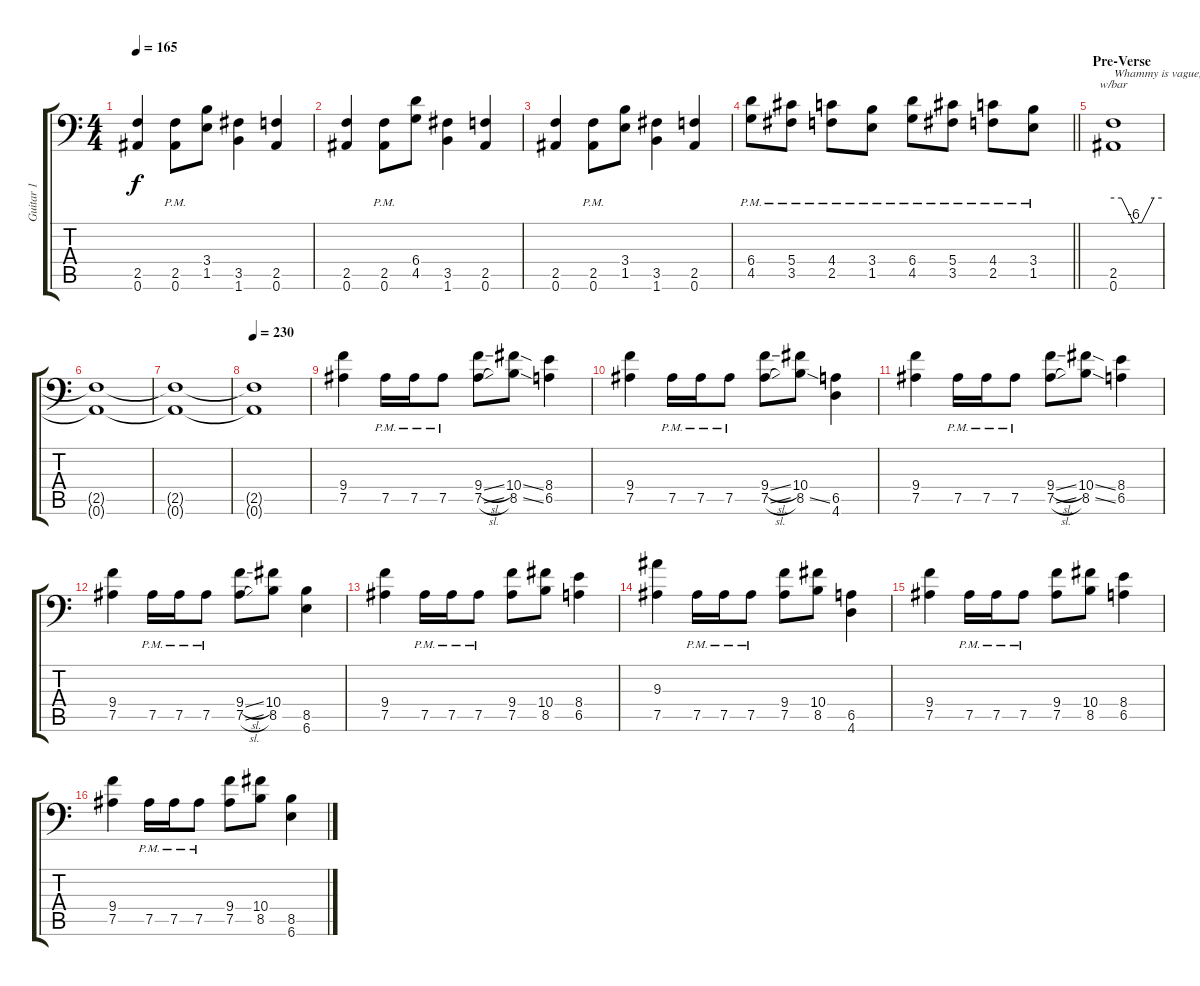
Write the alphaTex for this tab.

\track ("Guitar 1" "Guitar 1") {instrument distortionguitar}
\staff {score tabs}
\tuning (Bb3 F3 Db3 Ab2 Eb2 Bb1) {hide}
\ts (4 4)
\tempo 165
\clef f4
\ks c
(2.5 0.6).4{dy f} (2.5{pm} 0.6{pm}).8 (3.4 1.5).8 (3.5 1.6).4 (2.5 0.6).4 |
(2.5 0.6).4 (2.5{pm} 0.6{pm}).8 (6.4 4.5).8 (3.5 1.6).4 (2.5 0.6).4 |
(2.5 0.6).4 (2.5{pm} 0.6{pm}).8 (3.4 1.5).8 (3.5 1.6).4 (2.5 0.6).4 |
\barLineRight lightlight
(6.4{pm} 4.5{pm}).8 (5.4{pm} 3.5{pm}).8 (4.4{pm} 2.5{pm}).8 (3.4{pm} 1.5{pm}).8 (6.4{pm} 4.5{pm}).8 (5.4{pm} 3.5{pm}).8 (4.4{pm} 2.5{pm}).8 (3.4{pm} 1.5{pm}).8 |
\section ("" "Pre-Verse")
(2.5 0.6).1{tbe (custom default 0 0 10 0 25 -24 35 -24 50 0 60 0) txt "Whammy is vague, mess around to work it out proper"} |
(2.5{t} 0.6{t}).1 |
(2.5{t} 0.6{t}).1 |
\tempo 230
(2.5{t} 0.6{t}).1 |
(9.4 7.5).4 7.5{pm}.16 7.5{pm}.16 7.5{pm}.8 (9.4{sl} 7.5{sl}).8 (10.4{ss} 8.5{ss}).8 (8.4 6.5).4 |
(9.4 7.5).4 7.5{pm}.16 7.5{pm}.16 7.5{pm}.8 (9.4{sl} 7.5{sl}).8 (10.4 8.5{ss}).8 (6.5 4.6).4 |
(9.4 7.5).4 7.5{pm}.16 7.5{pm}.16 7.5{pm}.8 (9.4{sl} 7.5{sl}).8 (10.4{ss} 8.5{ss}).8 (8.4 6.5).4 |
(9.4 7.5).4 7.5{pm}.16 7.5{pm}.16 7.5{pm}.8 (9.4{sl} 7.5{sl}).8 (10.4 8.5).8 (8.5 6.6).4 |
(9.4 7.5).4 7.5{pm}.16 7.5{pm}.16 7.5{pm}.8 (9.4 7.5).8 (10.4 8.5).8 (8.4 6.5).4 |
(9.3 7.5).4 7.5{pm}.16 7.5{pm}.16 7.5{pm}.8 (9.4 7.5).8 (10.4 8.5).8 (6.5 4.6).4 |
(9.4 7.5).4 7.5{pm}.16 7.5{pm}.16 7.5{pm}.8 (9.4 7.5).8 (10.4 8.5).8 (8.4 6.5).4 |
(9.4 7.5).4 7.5{pm}.16 7.5{pm}.16 7.5{pm}.8 (9.4 7.5).8 (10.4 8.5).8 (8.5 6.6).4
